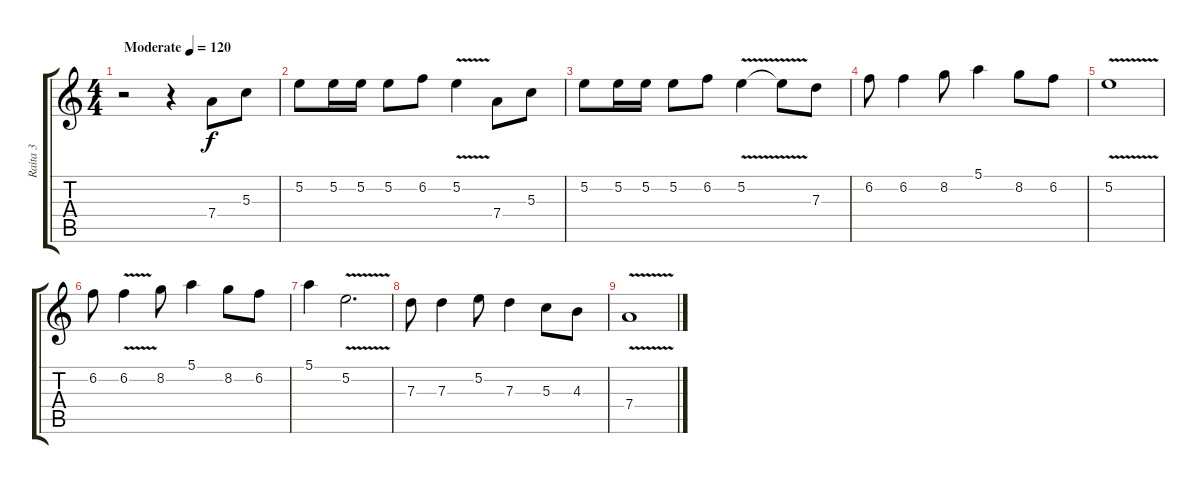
\track ("Raita 3" "Raita 3") {instrument acousticguitarnylon}
\staff {score tabs}
\tuning (E4 B3 G3 D3 A2 E2) {hide}
\ts (4 4)
\tempo (120 "Moderate")
\clef g2
\ks c
r.2{dy f instrument acousticguitarnylon} r.4 7.4.8 5.3.8 |
5.2.8 5.2.16 5.2.16 5.2.8 6.2.8 5.2{v}.4 7.4.8 5.3.8 |
5.2.8 5.2.16 5.2.16 5.2.8 6.2.8 5.2{v}.4 5.2{t}.8 7.3.8 |
6.2.8 6.2.4 8.2.8 5.1.4 8.2.8 6.2.8 |
5.2{v}.1 |
6.2.8 6.2{v}.4 8.2.8 5.1.4 8.2.8 6.2.8 |
5.1.4 5.2{v}.2{d} |
7.3.8 7.3.4 5.2.8 7.3.4 5.3.8 4.3.8 |
7.4{v}.1
